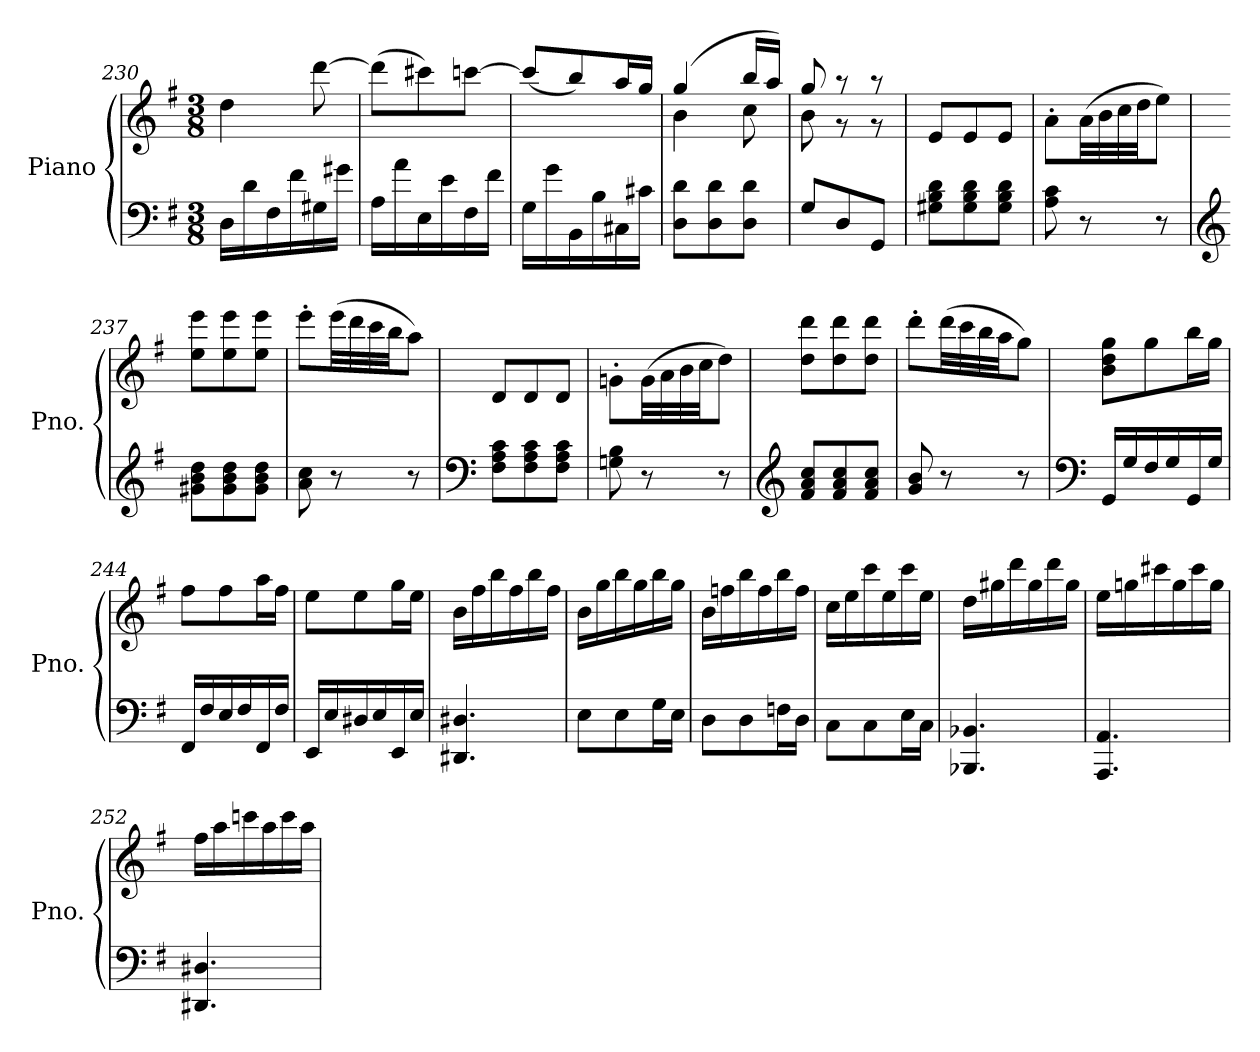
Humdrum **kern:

**kern	**kern
*part1	*part1
*staff2	*staff1
*I"Piano	*
*I'Pno.	*
*clefF4	*clefG2
*k[f#]	*k[f#]
*G:	*G:
*M3/8	*M3/8
=230	=230
16D\LL	4dd\
16d\	.
16F#\	.
16f#\	.
16G#X\	[8ddd\
16g#X\JJ	.
=231	=231
16A\LL	(>8ddd\L]
16a\	.
16E\	8ccc#X\)
16e\	.
16F#\	[8cccn\J
16f#\JJ	.
=232	=232
*	*^
16G\LL	(>8ccc/L]	4ryy
16g\	.	.
16BB\	8bb/)	.
16B\	.	.
16C#X\	16aa/L	8ryy
16c#X\JJ	16gg/JJ	.
=233	=233	=233
8D\ 8d\L	(>4gg/	4b\
8D\ 8d\	.	.
8D\ 8d\J	16bb/LL	8cc\
.	16aa/JJ)	.
=234	=234	=234
8G/L	8gg/	8b\
8D/	8r	8r
8GG/J	8r	8r
*	*v	*v
=235	=235
8G#X\ 8B\ 8d\L	8e/L
8G#\ 8B\ 8d\	8e/
8G#\ 8B\ 8d\J	8e/J
!!LO:LB:g=z
=236	=236
8A\ 8c\	8a'\L
8r	(>32a\LL
.	32b\
.	32cc\
.	32dd\JJ
8r	8ee\J)
=237	=237
*clefG2	*
8g#X\ 8b\ 8dd\L	8ee\ 8eee\L
8g#\ 8b\ 8dd\	8ee\ 8eee\
8g#\ 8b\ 8dd\J	8ee\ 8eee\J
=238	=238
8a\ 8cc\	8eee'\L
8r	(>32eee\LL
.	32ddd\
.	32ccc\
.	32bb\JJ
8r	8aa\J)
=239	=239
*clefF4	*
8F#\ 8A\ 8c\L	8d/L
8F#\ 8A\ 8c\	8d/
8F#\ 8A\ 8c\J	8d/J
=240	=240
8Gn\ 8B\	8gn'\L
8r	(>32g\LL
.	32a\
.	32b\
.	32cc\JJ
8r	8dd\J)
=241	=241
*clefG2	*
8f#/ 8a/ 8cc/L	8dd\ 8ddd\L
8f#/ 8a/ 8cc/	8dd\ 8ddd\
8f#/ 8a/ 8cc/J	8dd\ 8ddd\J
=242	=242
8g/ 8b/	8ddd'\L
8r	(>32ddd\LL
.	32ccc\
.	32bb\
.	32aa\JJ
8r	8gg\J)
!!LO:LB:g=z
=243	=243
*clefF4	*
16GG/LL	8b\ 8dd\ 8gg\L
16G/	.
16F#/	8gg\
16G/	.
16GG/	16bb\L
16G/JJ	16gg\JJ
=244	=244
16FF#/LL	8ff#\L
16F#/	.
16E/	8ff#\
16F#/	.
16FF#/	16aa\L
16F#/JJ	16ff#\JJ
=245	=245
16EE/LL	8ee\L
16E/	.
16D#X/	8ee\
16E/	.
16EE/	16gg\L
16E/JJ	16ee\JJ
=246	=246
4.DD#X/ 4.D#X/	16b\LL
.	16ff#\
.	16bb\
.	16ff#\
.	16bb\
.	16ff#\JJ
=247	=247
8E\L	16b\LL
.	16gg\
8E\	16bb\
.	16gg\
16G\L	16bb\
16E\JJ	16gg\JJ
=248	=248
8D\L	16b\LL
.	16ffn\
8D\	16bb\
.	16ff\
16Fn\L	16bb\
16D\JJ	16ff\JJ
=249	=249
8C\L	16cc\LL
.	16ee\
8C\	16ccc\
.	16ee\
16E\L	16ccc\
16C\JJ	16ee\JJ
!!LO:LB:g=z
=250	=250
4.BBB-X/ 4.BB-X/	16dd\LL
.	16gg#X\
.	16ddd\
.	16gg#\
.	16ddd\
.	16gg#\JJ
=251	=251
4.AAA/ 4.AA/	16ee\LL
.	16ggn\
.	16ccc#X\
.	16gg\
.	16ccc#\
.	16gg\JJ
=252	=252
4.DD#X/ 4.D#X/	16ff#\LL
.	16aa\
.	16cccn\
.	16aa\
.	16ccc\
.	16aa\JJ
=	=
*-	*-
